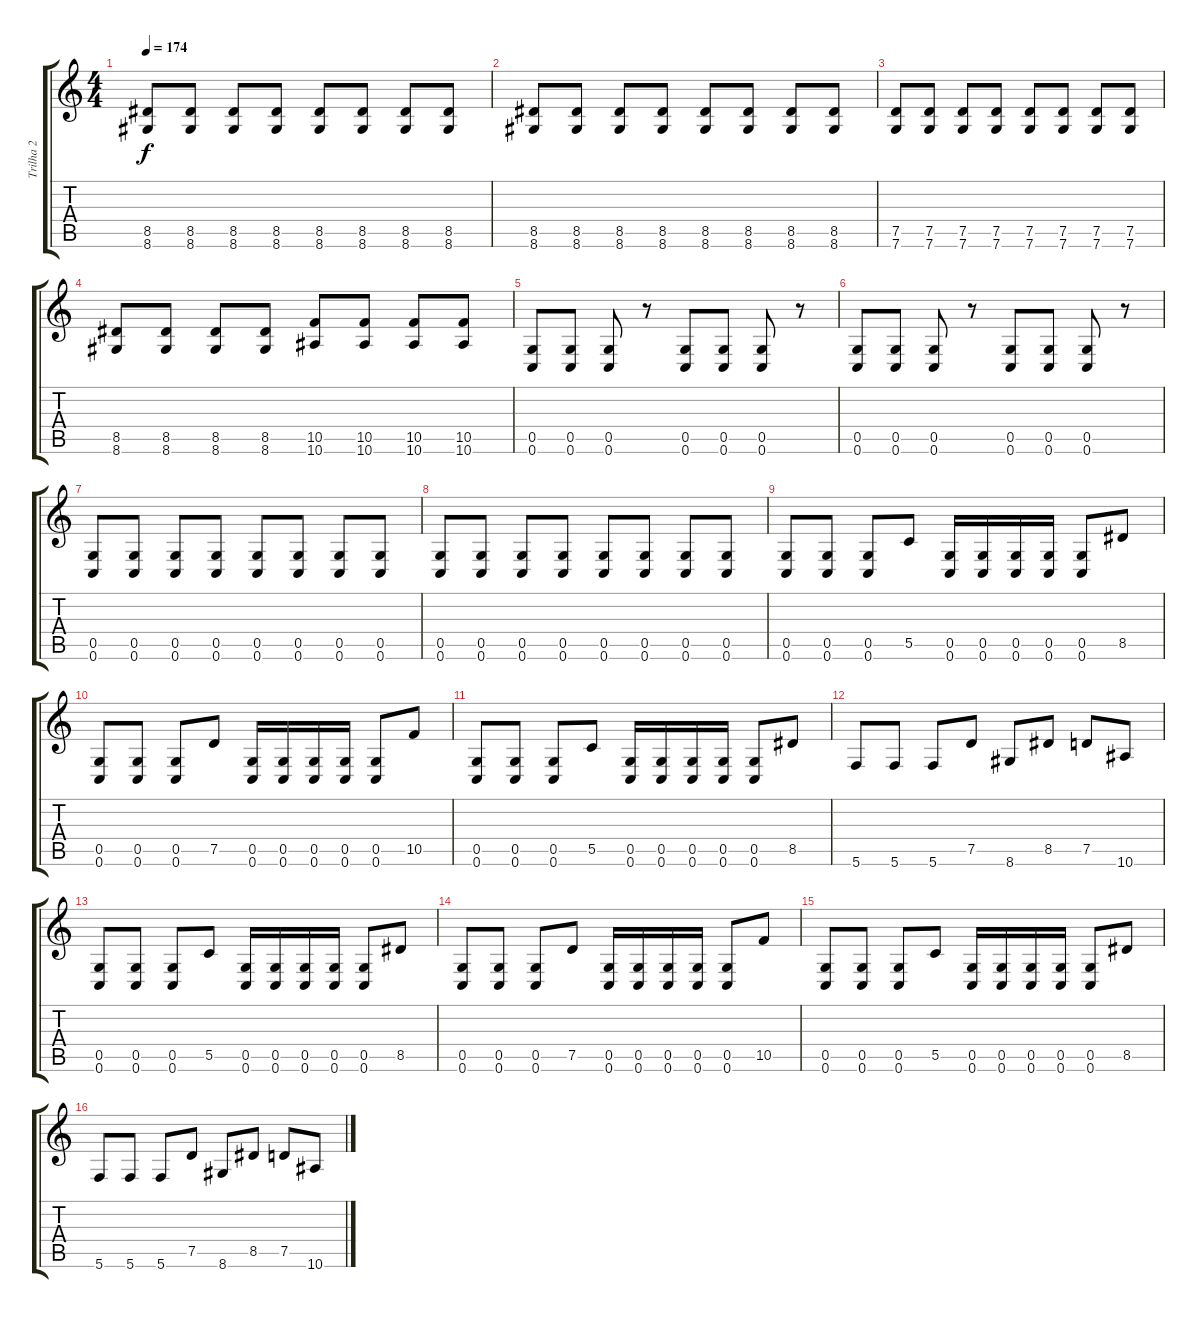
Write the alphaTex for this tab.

\track ("Trilha 2" "Trilha 2") {instrument distortionguitar}
\staff {score tabs}
\tuning (D4 A3 F3 C3 G2 C2) {hide}
\ts (4 4)
\tempo 174
\clef g2
\ks c
(8.5 8.6).8{dy f} (8.5 8.6).8 (8.5 8.6).8 (8.5 8.6).8 (8.5 8.6).8 (8.5 8.6).8 (8.5 8.6).8 (8.5 8.6).8 |
(8.5 8.6).8 (8.5 8.6).8 (8.5 8.6).8 (8.5 8.6).8 (8.5 8.6).8 (8.5 8.6).8 (8.5 8.6).8 (8.5 8.6).8 |
(7.5 7.6).8 (7.5 7.6).8 (7.5 7.6).8 (7.5 7.6).8 (7.5 7.6).8 (7.5 7.6).8 (7.5 7.6).8 (7.5 7.6).8 |
(8.5 8.6).8 (8.5 8.6).8 (8.5 8.6).8 (8.5 8.6).8 (10.5 10.6).8 (10.5 10.6).8 (10.5 10.6).8 (10.5 10.6).8 |
(0.5 0.6).8 (0.5 0.6).8 (0.5 0.6).8 r.8 (0.5 0.6).8 (0.5 0.6).8 (0.5 0.6).8 r.8 |
(0.5 0.6).8 (0.5 0.6).8 (0.5 0.6).8 r.8 (0.5 0.6).8 (0.5 0.6).8 (0.5 0.6).8 r.8 |
(0.5 0.6).8 (0.5 0.6).8 (0.5 0.6).8 (0.5 0.6).8 (0.5 0.6).8 (0.5 0.6).8 (0.5 0.6).8 (0.5 0.6).8 |
(0.5 0.6).8 (0.5 0.6).8 (0.5 0.6).8 (0.5 0.6).8 (0.5 0.6).8 (0.5 0.6).8 (0.5 0.6).8 (0.5 0.6).8 |
(0.5 0.6).8 (0.5 0.6).8 (0.5 0.6).8 5.5.8 (0.5 0.6).16 (0.5 0.6).16 (0.5 0.6).16 (0.5 0.6).16 (0.5 0.6).8 8.5.8 |
(0.5 0.6).8 (0.5 0.6).8 (0.5 0.6).8 7.5.8 (0.5 0.6).16 (0.5 0.6).16 (0.5 0.6).16 (0.5 0.6).16 (0.5 0.6).8 10.5.8 |
(0.5 0.6).8 (0.5 0.6).8 (0.5 0.6).8 5.5.8 (0.5 0.6).16 (0.5 0.6).16 (0.5 0.6).16 (0.5 0.6).16 (0.5 0.6).8 8.5.8 |
5.6.8 5.6.8 5.6.8 7.5.8 8.6.8 8.5.8 7.5.8 10.6.8 |
(0.5 0.6).8 (0.5 0.6).8 (0.5 0.6).8 5.5.8 (0.5 0.6).16 (0.5 0.6).16 (0.5 0.6).16 (0.5 0.6).16 (0.5 0.6).8 8.5.8 |
(0.5 0.6).8 (0.5 0.6).8 (0.5 0.6).8 7.5.8 (0.5 0.6).16 (0.5 0.6).16 (0.5 0.6).16 (0.5 0.6).16 (0.5 0.6).8 10.5.8 |
(0.5 0.6).8 (0.5 0.6).8 (0.5 0.6).8 5.5.8 (0.5 0.6).16 (0.5 0.6).16 (0.5 0.6).16 (0.5 0.6).16 (0.5 0.6).8 8.5.8 |
5.6.8 5.6.8 5.6.8 7.5.8 8.6.8 8.5.8 7.5.8 10.6.8
